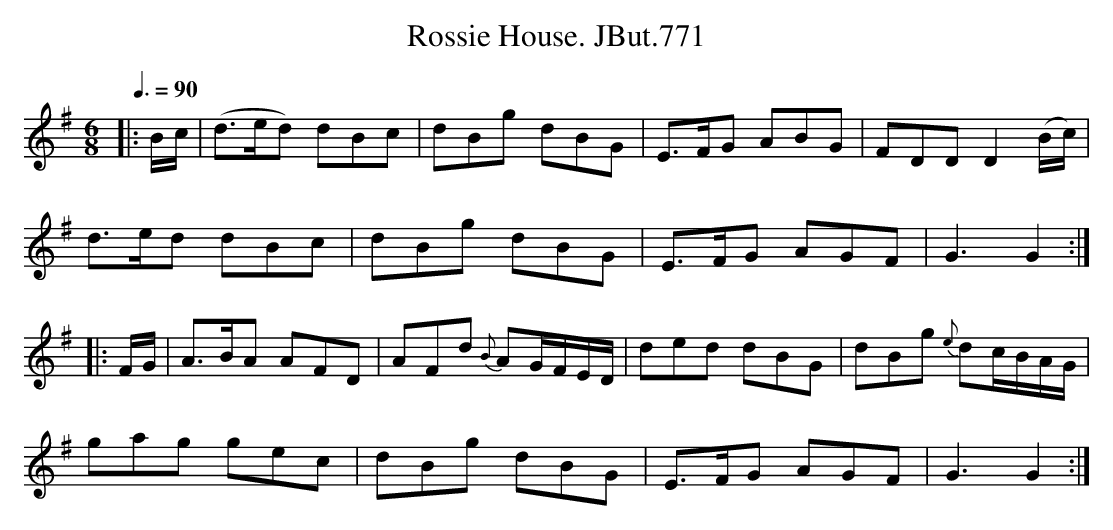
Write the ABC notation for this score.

X:1
T:Rossie House. JBut.771
M:6/8
L:1/8
Q:3/8=90
K:G
|:B/c/|(d>ed) dBc|dBg dBG|E>FG ABG|FDD D2(B/c/)|
d>ed  dBc|dBg dBG|E>FG AGF|G3 G2:|
|:F/G/|A>BA  AFD|AFd {B}AG/F/E/D/|ded  dBG|dBg {e}dc/B/A/G/|
gag gec|dBg dBG|E>FG AGF|G3 G2:|
